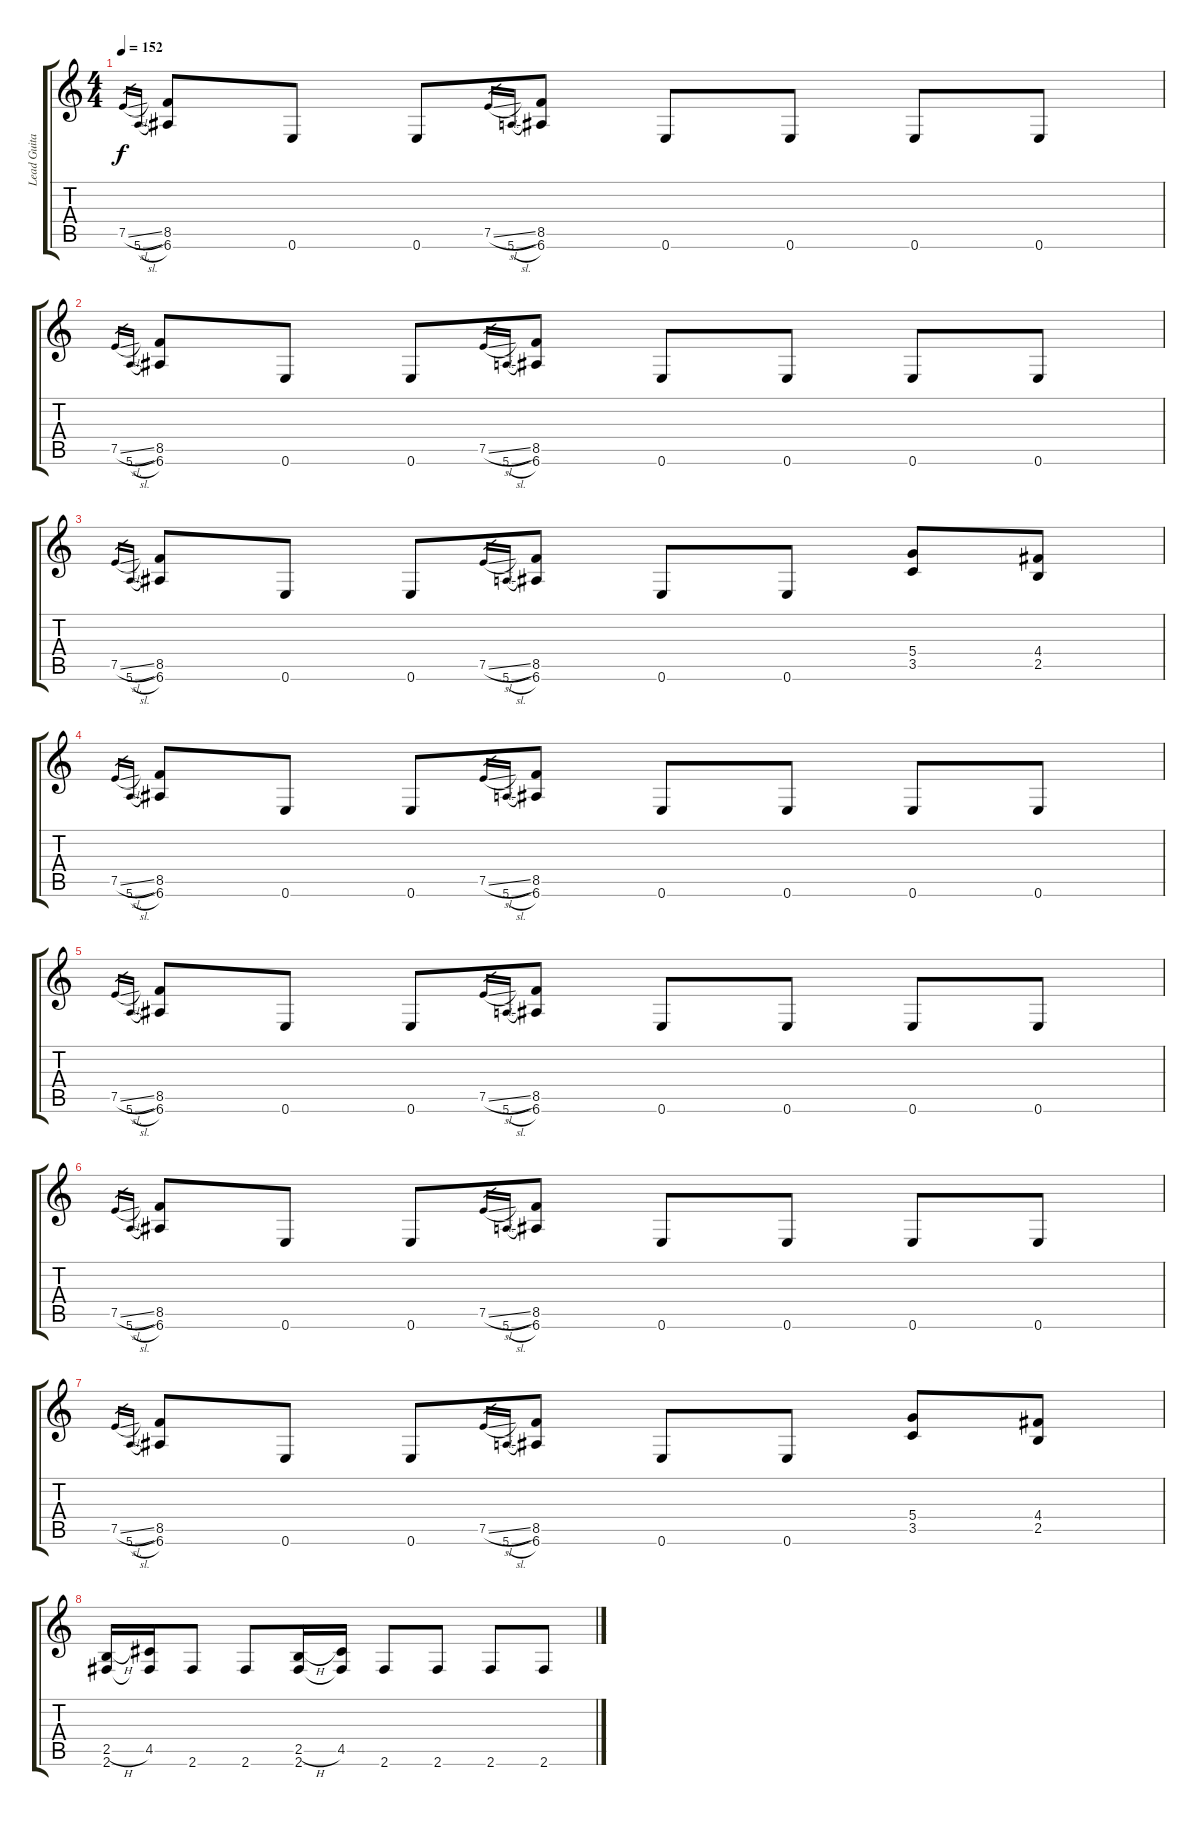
\track ("Lead Guitar" "Lead Guita") {instrument distortionguitar}
\staff {score tabs}
\tuning (E4 B3 G3 D3 A2 E2) {hide}
\ts (4 4)
\tempo 152
\clef g2
\ks c
7.5{sl}.16{gr dy f} 5.6{sl}.16{gr} (8.5 6.6).8 0.6.8 0.6.8 7.5{sl}.16{gr} 5.6{sl}.16{gr} (8.5 6.6).8 0.6.8 0.6.8 0.6.8 0.6.8 |
7.5{sl}.16{gr} 5.6{sl}.16{gr} (8.5 6.6).8 0.6.8 0.6.8 7.5{sl}.16{gr} 5.6{sl}.16{gr} (8.5 6.6).8 0.6.8 0.6.8 0.6.8 0.6.8 |
7.5{sl}.16{gr} 5.6{sl}.16{gr} (8.5 6.6).8 0.6.8 0.6.8 7.5{sl}.16{gr} 5.6{sl}.16{gr} (8.5 6.6).8 0.6.8 0.6.8 (5.4 3.5).8 (4.4 2.5).8 |
7.5{sl}.16{gr} 5.6{sl}.16{gr} (8.5 6.6).8 0.6.8 0.6.8 7.5{sl}.16{gr} 5.6{sl}.16{gr} (8.5 6.6).8 0.6.8 0.6.8 0.6.8 0.6.8 |
7.5{sl}.16{gr} 5.6{sl}.16{gr} (8.5 6.6).8 0.6.8 0.6.8 7.5{sl}.16{gr} 5.6{sl}.16{gr} (8.5 6.6).8 0.6.8 0.6.8 0.6.8 0.6.8 |
7.5{sl}.16{gr} 5.6{sl}.16{gr} (8.5 6.6).8 0.6.8 0.6.8 7.5{sl}.16{gr} 5.6{sl}.16{gr} (8.5 6.6).8 0.6.8 0.6.8 0.6.8 0.6.8 |
7.5{sl}.16{gr} 5.6{sl}.16{gr} (8.5 6.6).8 0.6.8 0.6.8 7.5{sl}.16{gr} 5.6{sl}.16{gr} (8.5 6.6).8 0.6.8 0.6.8 (5.4 3.5).8 (4.4 2.5).8 |
(2.5{h} 2.6).16 (4.5 2.6{t}).16 2.6.8 2.6.8 (2.5{h} 2.6).16 (4.5 2.6{t}).16 2.6.8 2.6.8 2.6.8 2.6.8
